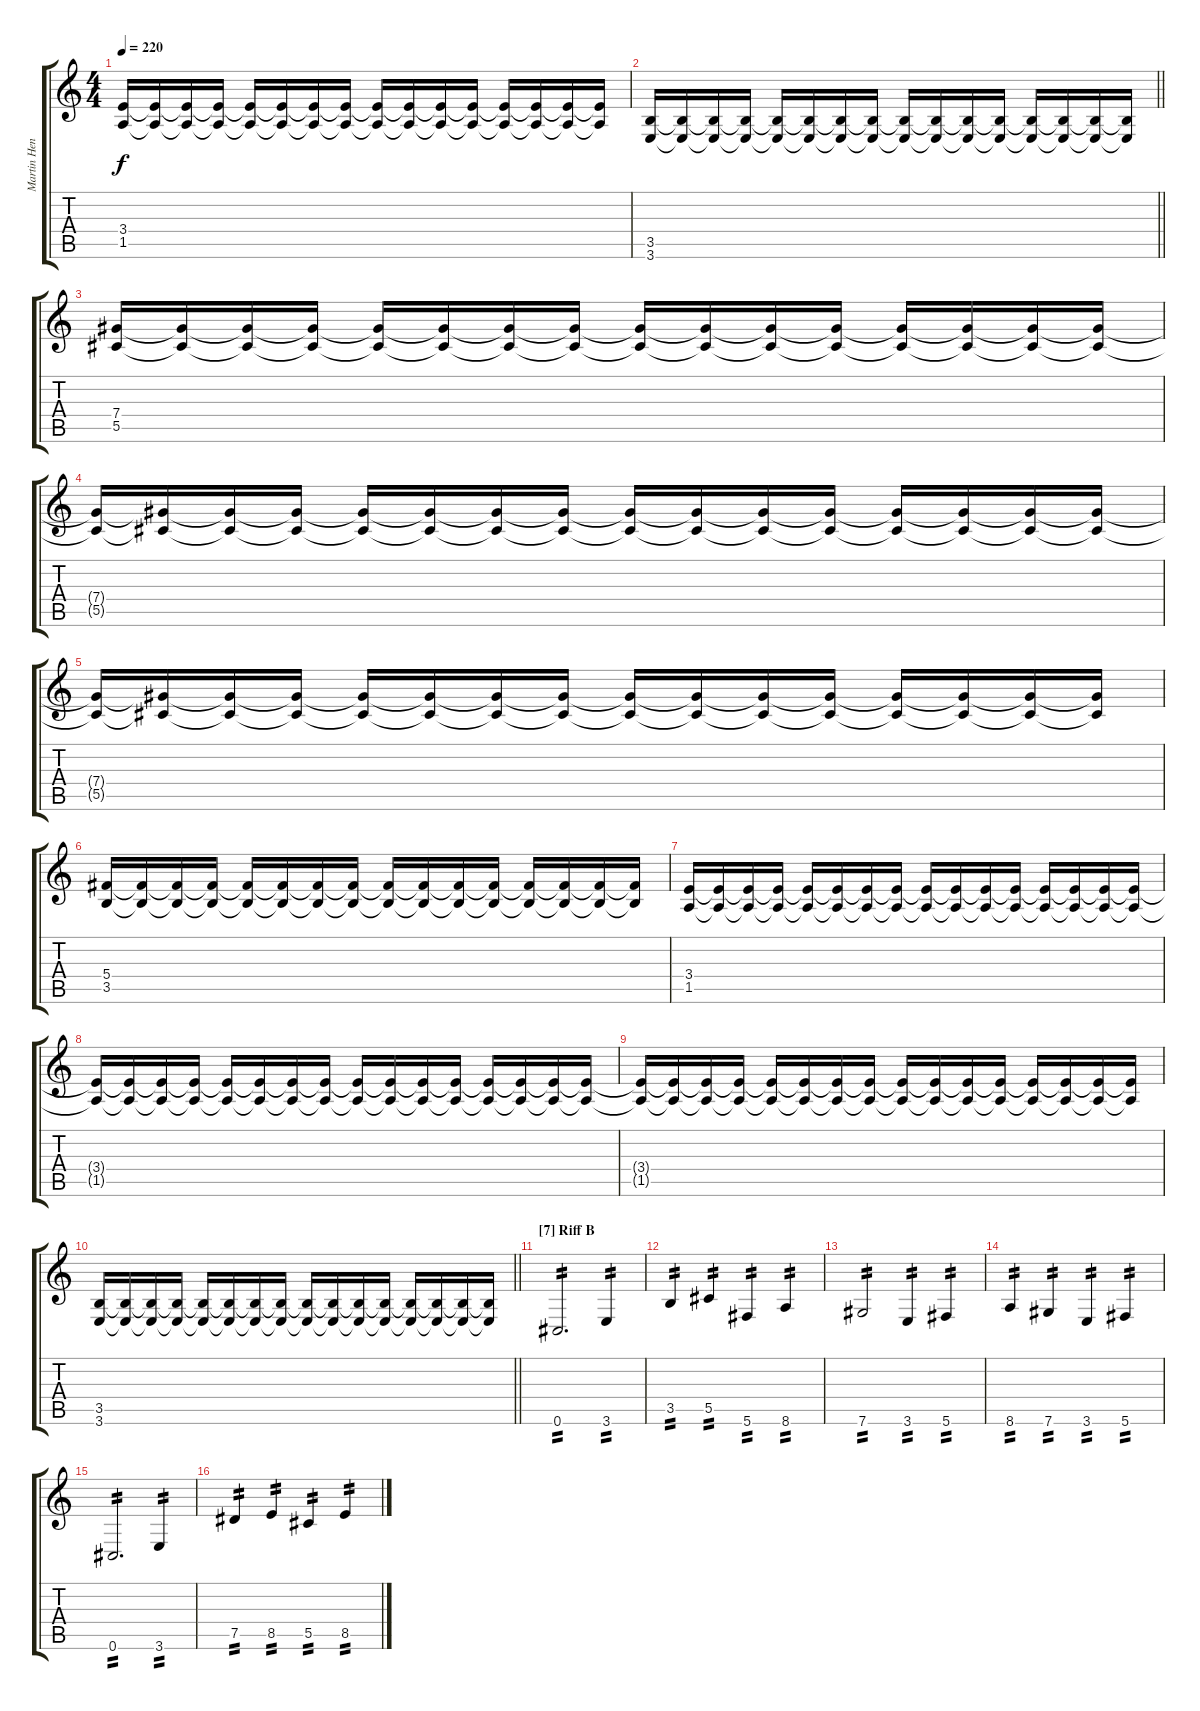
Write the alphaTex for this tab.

\track ("Martin Henriksson" "Martin Hen") {instrument overdrivenguitar}
\staff {score tabs}
\tuning (Eb4 Bb3 Gb3 Db3 Ab2 Db2) {hide}
\ts (4 4)
\tempo 220
\clef g2
\ks c
(3.4{t} 1.5{t}).16{dy f} (3.4{t} 1.5{t}).16 (3.4{t} 1.5{t}).16 (3.4{t} 1.5{t}).16 (3.4{t} 1.5{t}).16 (3.4{t} 1.5{t}).16 (3.4{t} 1.5{t}).16 (3.4{t} 1.5{t}).16 (3.4{t} 1.5{t}).16 (3.4{t} 1.5{t}).16 (3.4{t} 1.5{t}).16 (3.4{t} 1.5{t}).16 (3.4{t} 1.5{t}).16 (3.4{t} 1.5{t}).16 (3.4{t} 1.5{t}).16 (3.4{t} 1.5{t}).16 |
\barLineRight lightlight
(3.5 3.6).16 (3.5{t} 3.6{t}).16 (3.5{t} 3.6{t}).16 (3.5{t} 3.6{t}).16 (3.5{t} 3.6{t}).16 (3.5{t} 3.6{t}).16 (3.5{t} 3.6{t}).16 (3.5{t} 3.6{t}).16 (3.5{t} 3.6{t}).16 (3.5{t} 3.6{t}).16 (3.5{t} 3.6{t}).16 (3.5{t} 3.6{t}).16 (3.5{t} 3.6{t}).16 (3.5{t} 3.6{t}).16 (3.5{t} 3.6{t}).16 (3.5{t} 3.6{t}).16 |
(7.4 5.5).16 (7.4{t} 5.5{t}).16 (7.4{t} 5.5{t}).16 (7.4{t} 5.5{t}).16 (7.4{t} 5.5{t}).16 (7.4{t} 5.5{t}).16 (7.4{t} 5.5{t}).16 (7.4{t} 5.5{t}).16 (7.4{t} 5.5{t}).16 (7.4{t} 5.5{t}).16 (7.4{t} 5.5{t}).16 (7.4{t} 5.5{t}).16 (7.4{t} 5.5{t}).16 (7.4{t} 5.5{t}).16 (7.4{t} 5.5{t}).16 (7.4{t} 5.5{t}).16 |
(7.4{t} 5.5{t}).16 (7.4{t} 5.5{t}).16 (7.4{t} 5.5{t}).16 (7.4{t} 5.5{t}).16 (7.4{t} 5.5{t}).16 (7.4{t} 5.5{t}).16 (7.4{t} 5.5{t}).16 (7.4{t} 5.5{t}).16 (7.4{t} 5.5{t}).16 (7.4{t} 5.5{t}).16 (7.4{t} 5.5{t}).16 (7.4{t} 5.5{t}).16 (7.4{t} 5.5{t}).16 (7.4{t} 5.5{t}).16 (7.4{t} 5.5{t}).16 (7.4{t} 5.5{t}).16 |
(7.4{t} 5.5{t}).16 (7.4{t} 5.5{t}).16 (7.4{t} 5.5{t}).16 (7.4{t} 5.5{t}).16 (7.4{t} 5.5{t}).16 (7.4{t} 5.5{t}).16 (7.4{t} 5.5{t}).16 (7.4{t} 5.5{t}).16 (7.4{t} 5.5{t}).16 (7.4{t} 5.5{t}).16 (7.4{t} 5.5{t}).16 (7.4{t} 5.5{t}).16 (7.4{t} 5.5{t}).16 (7.4{t} 5.5{t}).16 (7.4{t} 5.5{t}).16 (7.4{t} 5.5{t}).16 |
(5.4 3.5).16 (5.4{t} 3.5{t}).16 (5.4{t} 3.5{t}).16 (5.4{t} 3.5{t}).16 (5.4{t} 3.5{t}).16 (5.4{t} 3.5{t}).16 (5.4{t} 3.5{t}).16 (5.4{t} 3.5{t}).16 (5.4{t} 3.5{t}).16 (5.4{t} 3.5{t}).16 (5.4{t} 3.5{t}).16 (5.4{t} 3.5{t}).16 (5.4{t} 3.5{t}).16 (5.4{t} 3.5{t}).16 (5.4{t} 3.5{t}).16 (5.4{t} 3.5{t}).16 |
(3.4 1.5).16 (3.4{t} 1.5{t}).16 (3.4{t} 1.5{t}).16 (3.4{t} 1.5{t}).16 (3.4{t} 1.5{t}).16 (3.4{t} 1.5{t}).16 (3.4{t} 1.5{t}).16 (3.4{t} 1.5{t}).16 (3.4{t} 1.5{t}).16 (3.4{t} 1.5{t}).16 (3.4{t} 1.5{t}).16 (3.4{t} 1.5{t}).16 (3.4{t} 1.5{t}).16 (3.4{t} 1.5{t}).16 (3.4{t} 1.5{t}).16 (3.4{t} 1.5{t}).16 |
(3.4{t} 1.5{t}).16 (3.4{t} 1.5{t}).16 (3.4{t} 1.5{t}).16 (3.4{t} 1.5{t}).16 (3.4{t} 1.5{t}).16 (3.4{t} 1.5{t}).16 (3.4{t} 1.5{t}).16 (3.4{t} 1.5{t}).16 (3.4{t} 1.5{t}).16 (3.4{t} 1.5{t}).16 (3.4{t} 1.5{t}).16 (3.4{t} 1.5{t}).16 (3.4{t} 1.5{t}).16 (3.4{t} 1.5{t}).16 (3.4{t} 1.5{t}).16 (3.4{t} 1.5{t}).16 |
(3.4{t} 1.5{t}).16 (3.4{t} 1.5{t}).16 (3.4{t} 1.5{t}).16 (3.4{t} 1.5{t}).16 (3.4{t} 1.5{t}).16 (3.4{t} 1.5{t}).16 (3.4{t} 1.5{t}).16 (3.4{t} 1.5{t}).16 (3.4{t} 1.5{t}).16 (3.4{t} 1.5{t}).16 (3.4{t} 1.5{t}).16 (3.4{t} 1.5{t}).16 (3.4{t} 1.5{t}).16 (3.4{t} 1.5{t}).16 (3.4{t} 1.5{t}).16 (3.4{t} 1.5{t}).16 |
\barLineRight lightlight
(3.5 3.6).16 (3.5{t} 3.6{t}).16 (3.5{t} 3.6{t}).16 (3.5{t} 3.6{t}).16 (3.5{t} 3.6{t}).16 (3.5{t} 3.6{t}).16 (3.5{t} 3.6{t}).16 (3.5{t} 3.6{t}).16 (3.5{t} 3.6{t}).16 (3.5{t} 3.6{t}).16 (3.5{t} 3.6{t}).16 (3.5{t} 3.6{t}).16 (3.5{t} 3.6{t}).16 (3.5{t} 3.6{t}).16 (3.5{t} 3.6{t}).16 (3.5{t} 3.6{t}).16 |
\section ("" "[7] Riff B")
0.6.2{d tp 2} 3.6.4{tp 2} |
3.5.4{tp 2} 5.5.4{tp 2} 5.6.4{tp 2} 8.6.4{tp 2} |
7.6.2{tp 2} 3.6.4{tp 2} 5.6.4{tp 2} |
8.6.4{tp 2} 7.6.4{tp 2} 3.6.4{tp 2} 5.6.4{tp 2} |
0.6.2{d tp 2} 3.6.4{tp 2} |
7.5.4{tp 2} 8.5.4{tp 2} 5.5.4{tp 2} 8.5.4{tp 2}
